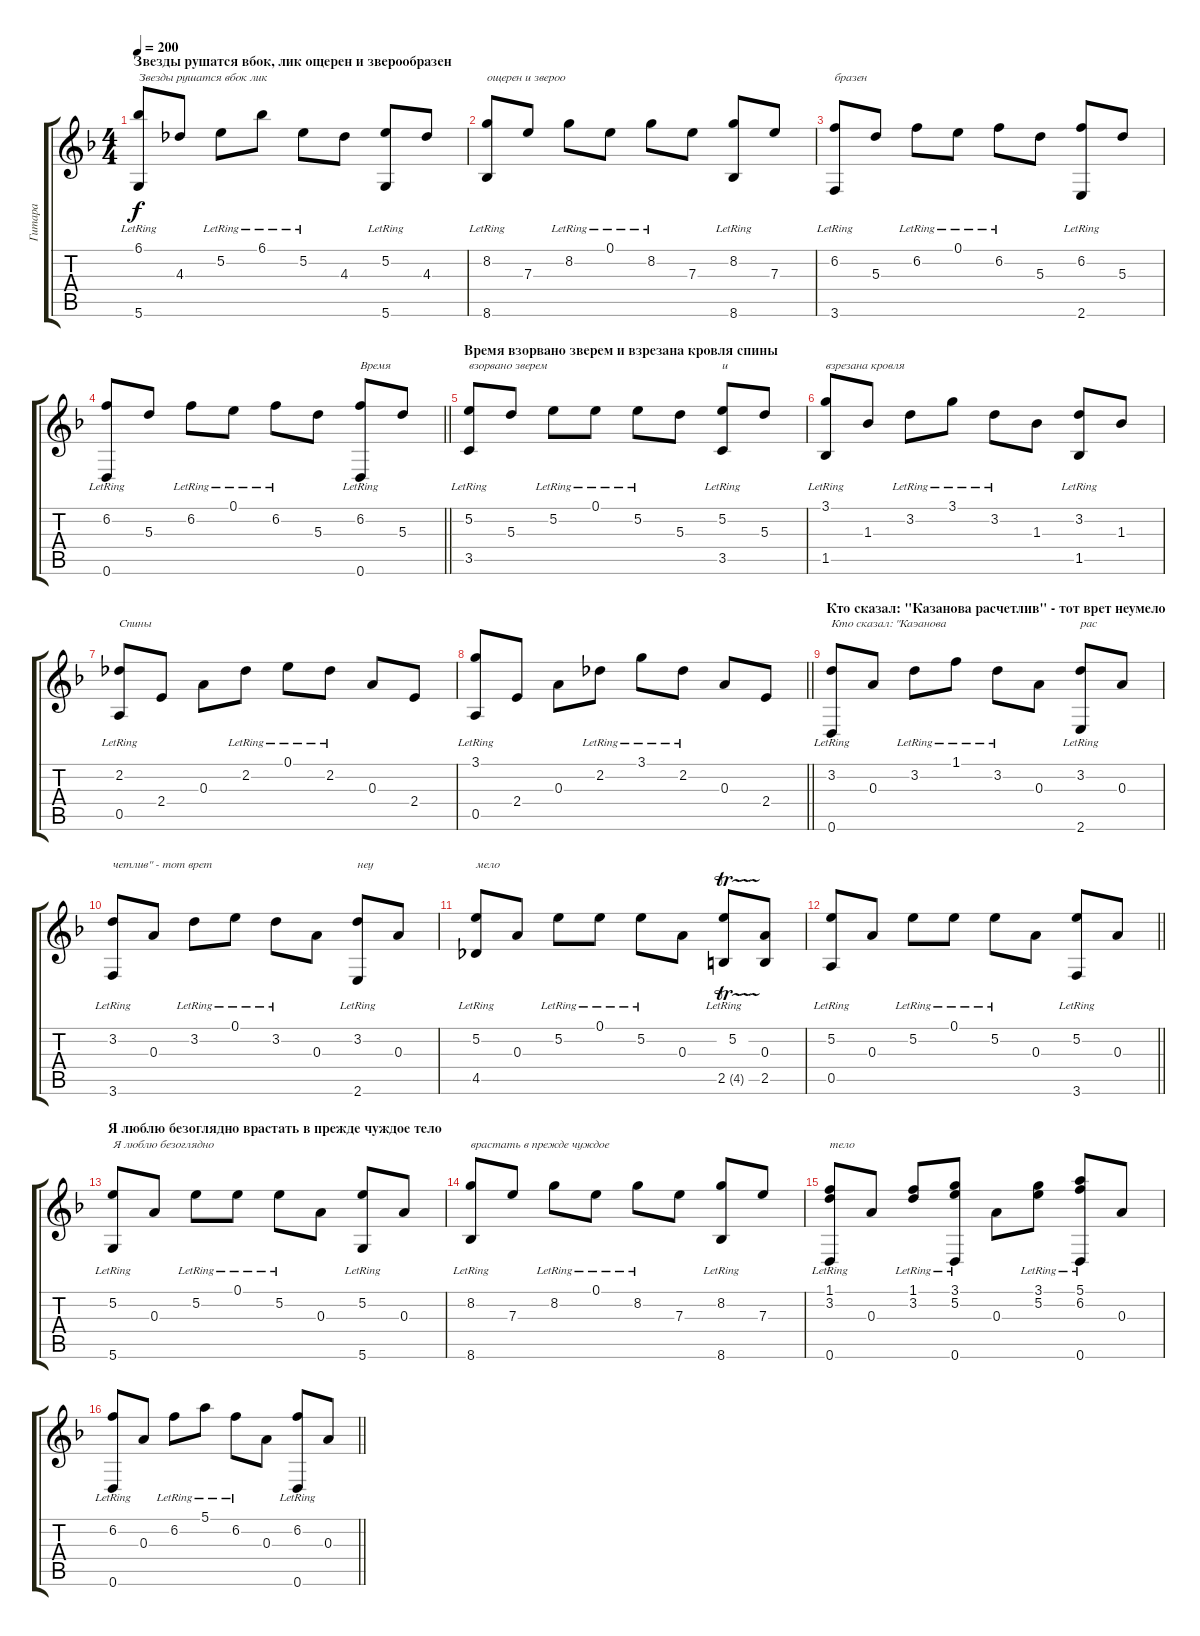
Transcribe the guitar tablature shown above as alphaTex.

\track ("Гитара" "Гитара") {instrument acousticguitarnylon}
\staff {score tabs}
\tuning (E4 B3 A3 D3 A2 D2) {hide}
\ts (4 4)
\section ("" "Звезды рушатся вбок, лик ощерен и зверообразен")
\tempo 200
\clef g2
\ks f
(6.1 5.6{lr}).8{txt "Звезды рушатся вбок лик" dy f} 4.3.8 5.2{lr}.8 6.1{lr}.8 5.2{lr}.8 4.3.8 (5.2{lr} 5.6).8 4.3.8 |
(8.2{lr} 8.6{lr}).8{txt "ощерен и звероо"} 7.3.8 8.2{lr}.8 0.1{lr}.8 8.2{lr}.8 7.3.8 (8.2{lr} 8.6).8 7.3.8 |
(6.2{lr} 3.6{lr}).8{txt "бразен"} 5.3.8 6.2{lr}.8 0.1{lr}.8 6.2{lr}.8 5.3.8 (6.2{lr} 2.6).8 5.3.8 |
\barLineRight lightlight
(6.2{lr} 0.6{lr}).8 5.3.8 6.2{lr}.8 0.1{lr}.8 6.2{lr}.8 5.3.8 (6.2{lr} 0.6).8{txt "Время"} 5.3.8 |
\section ("" "Время взорвано зверем и взрезана кровля спины")
(5.2{lr} 3.5{lr}).8{txt "взорвано зверем "} 5.3.8 5.2{lr}.8 0.1{lr}.8 5.2{lr}.8 5.3.8 (5.2{lr} 3.5).8{txt "и"} 5.3.8 |
(3.1{lr} 1.5{lr}).8{txt "взрезана кровля "} 1.3.8 3.2{lr}.8 3.1{lr}.8 3.2{lr}.8 1.3.8 (3.2{lr} 1.5).8 1.3.8 |
(2.2{lr} 0.5{lr}).8{txt "Спины"} 2.4.8 0.3.8 2.2{lr}.8 0.1{lr}.8 2.2{lr}.8 0.3.8 2.4.8 |
\barLineRight lightlight
(3.1{lr} 0.5{lr}).8 2.4.8 0.3.8 2.2{lr}.8 3.1{lr}.8 2.2{lr}.8 0.3.8 2.4.8 |
\section ("" "Кто сказал: \"Казанова расчетлив\" - тот врет неумело")
(3.2{lr} 0.6{lr}).8{txt "Кто сказал: \"Каэанова"} 0.3.8 3.2{lr}.8 1.1{lr}.8 3.2{lr}.8 0.3.8 (3.2{lr} 2.6).8{txt "рас"} 0.3.8 |
(3.2{lr} 3.6{lr}).8{txt "четлив\" - тот врет"} 0.3.8 3.2{lr}.8 0.1{lr}.8 3.2{lr}.8 0.3.8 (3.2{lr} 2.6).8{txt "неу"} 0.3.8 |
(5.2{lr} 4.5{lr}).8{txt "мело"} 0.3.8 5.2{lr}.8 0.1{lr}.8 5.2{lr}.8 0.3.8 (5.2{lr} 2.5{tr (4 16)}).8 (0.3 2.5).8 |
\barLineRight lightlight
(5.2{lr} 0.5{lr}).8 0.3.8 5.2{lr}.8 0.1{lr}.8 5.2{lr}.8 0.3.8 (5.2{lr} 3.6).8 0.3.8 |
\section ("" "Я люблю безоглядно врастать в прежде чуждое тело")
(5.2{lr} 5.6{lr}).8{txt "Я люблю безоглядно "} 0.3.8 5.2{lr}.8 0.1{lr}.8 5.2{lr}.8 0.3.8 (5.2{lr} 5.6).8 0.3.8 |
(8.2{lr} 8.6{lr}).8{txt "врастать в прежде чуждое"} 7.3.8 8.2{lr}.8 0.1{lr}.8 8.2{lr}.8 7.3.8 (8.2{lr} 8.6).8 7.3.8 |
(1.1{lr} 3.2{lr} 0.6{lr}).8{txt "тело"} 0.3.8 (1.1{lr} 3.2{lr}).8 (3.1{lr} 5.2{lr} 0.6).8 0.3.8 (3.1{lr} 5.2{lr}).8 (5.1{lr} 6.2{lr} 0.6).8 0.3.8 |
\barLineRight lightlight
(6.2{lr} 0.6{lr}).8 0.3.8 6.2{lr}.8 5.1{lr}.8 6.2{lr}.8 0.3.8 (6.2{lr} 0.6).8 0.3.8
